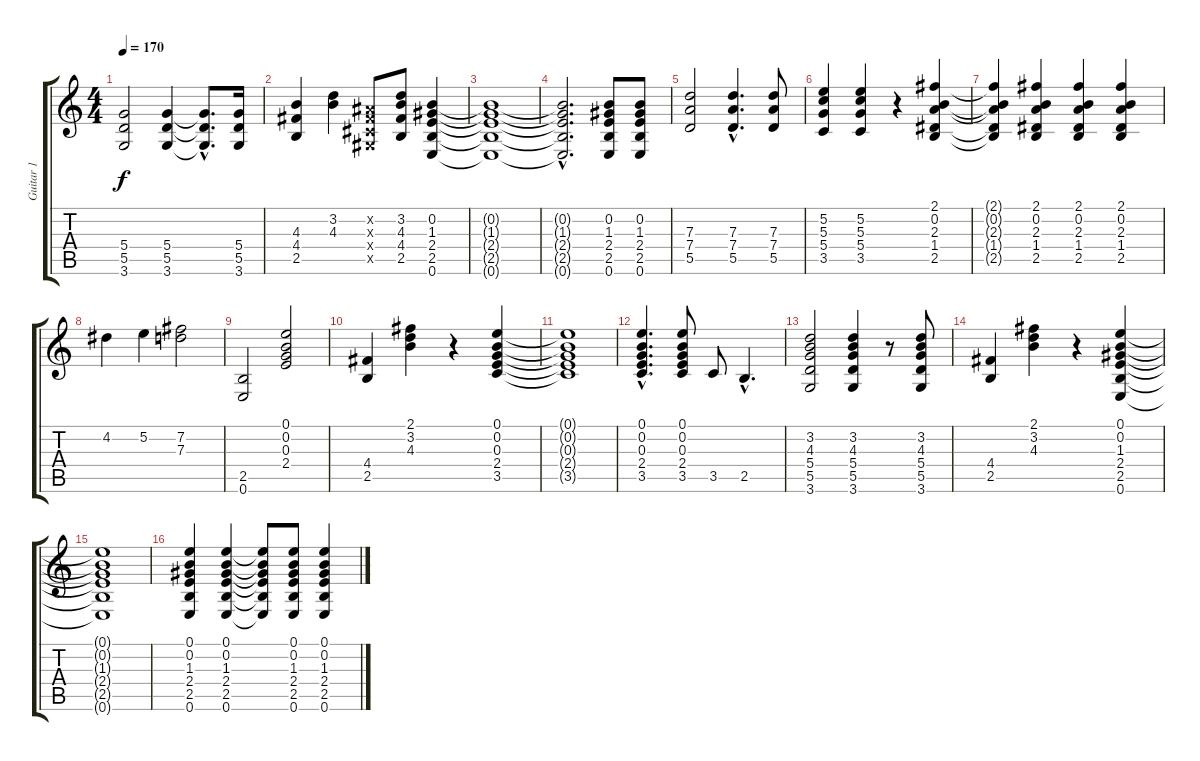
\track ("Guitar 1" "Guitar 1") {instrument overdrivenguitar}
\staff {score tabs}
\tuning (E4 B3 G3 D3 A2 E2) {hide}
\ts (4 4)
\tempo 170
\clef g2
\ks c
(5.4 5.5 3.6).2{dy f instrument overdrivenguitar} (5.4 5.5 3.6).4 (5.4{hac t} 5.5{hac t} 3.6{hac t}).8{d} (5.4 5.5 3.6).16 |
(4.3 4.4 2.5).4 (3.2 4.3).4 (-1.2{x} -1.3{x} -1.4{x} -1.5{x}).8 (3.2 4.3 4.4 2.5).8 (0.2 1.3 2.4 2.5 0.6).4 |
(0.2{t} 1.3{t} 2.4{t} 2.5{t} 0.6{t}).1 |
(0.2{hac t} 1.3{hac t} 2.4{hac t} 2.5{hac t} 0.6{hac t}).2{d} (0.2 1.3 2.4 2.5 0.6).8 (0.2 1.3 2.4 2.5 0.6).8 |
(7.3 7.4 5.5).2 (7.3{hac} 7.4{hac} 5.5{hac}).4{d} (7.3 7.4 5.5).8 |
(5.2 5.3 5.4 3.5).4 (5.2 5.3 5.4 3.5).4 r.4 (2.1 0.2 2.3 1.4 2.5).4 |
(2.1{t} 0.2{t} 2.3{t} 1.4{t} 2.5{t}).4 (2.1 0.2 2.3 1.4 2.5).4 (2.1 0.2 2.3 1.4 2.5).4 (2.1 0.2 2.3 1.4 2.5).4 |
4.2.4 5.2.4 (7.2 7.3).2 |
(2.5 0.6).2 (0.1 0.2 0.3 2.4).2 |
(4.4 2.5).4 (2.1 3.2 4.3).4 r.4 (0.1 0.2 0.3 2.4 3.5).4 |
(0.1{t} 0.2{t} 0.3{t} 2.4{t} 3.5{t}).1 |
(0.1{hac} 0.2{hac} 0.3{hac} 2.4{hac} 3.5{hac}).4{d} (0.1 0.2 0.3 2.4 3.5).8 3.5.8 2.5{hac}.4{d} |
(3.2 4.3 5.4 5.5 3.6).2 (3.2 4.3 5.4 5.5 3.6).4 r.8 (3.2 4.3 5.4 5.5 3.6).8 |
(4.4 2.5).4 (2.1 3.2 4.3).4 r.4 (0.1 0.2 1.3 2.4 2.5 0.6).4 |
(0.1{t} 0.2{t} 1.3{t} 2.4{t} 2.5{t} 0.6{t}).1 |
(0.1 0.2 1.3 2.4 2.5 0.6).4 (0.1 0.2 1.3 2.4 2.5 0.6).4 (0.1{t} 0.2{t} 1.3{t} 2.4{t} 2.5{t} 0.6{t}).8 (0.1 0.2 1.3 2.4 2.5 0.6).8 (0.1 0.2 1.3 2.4 2.5 0.6).4
